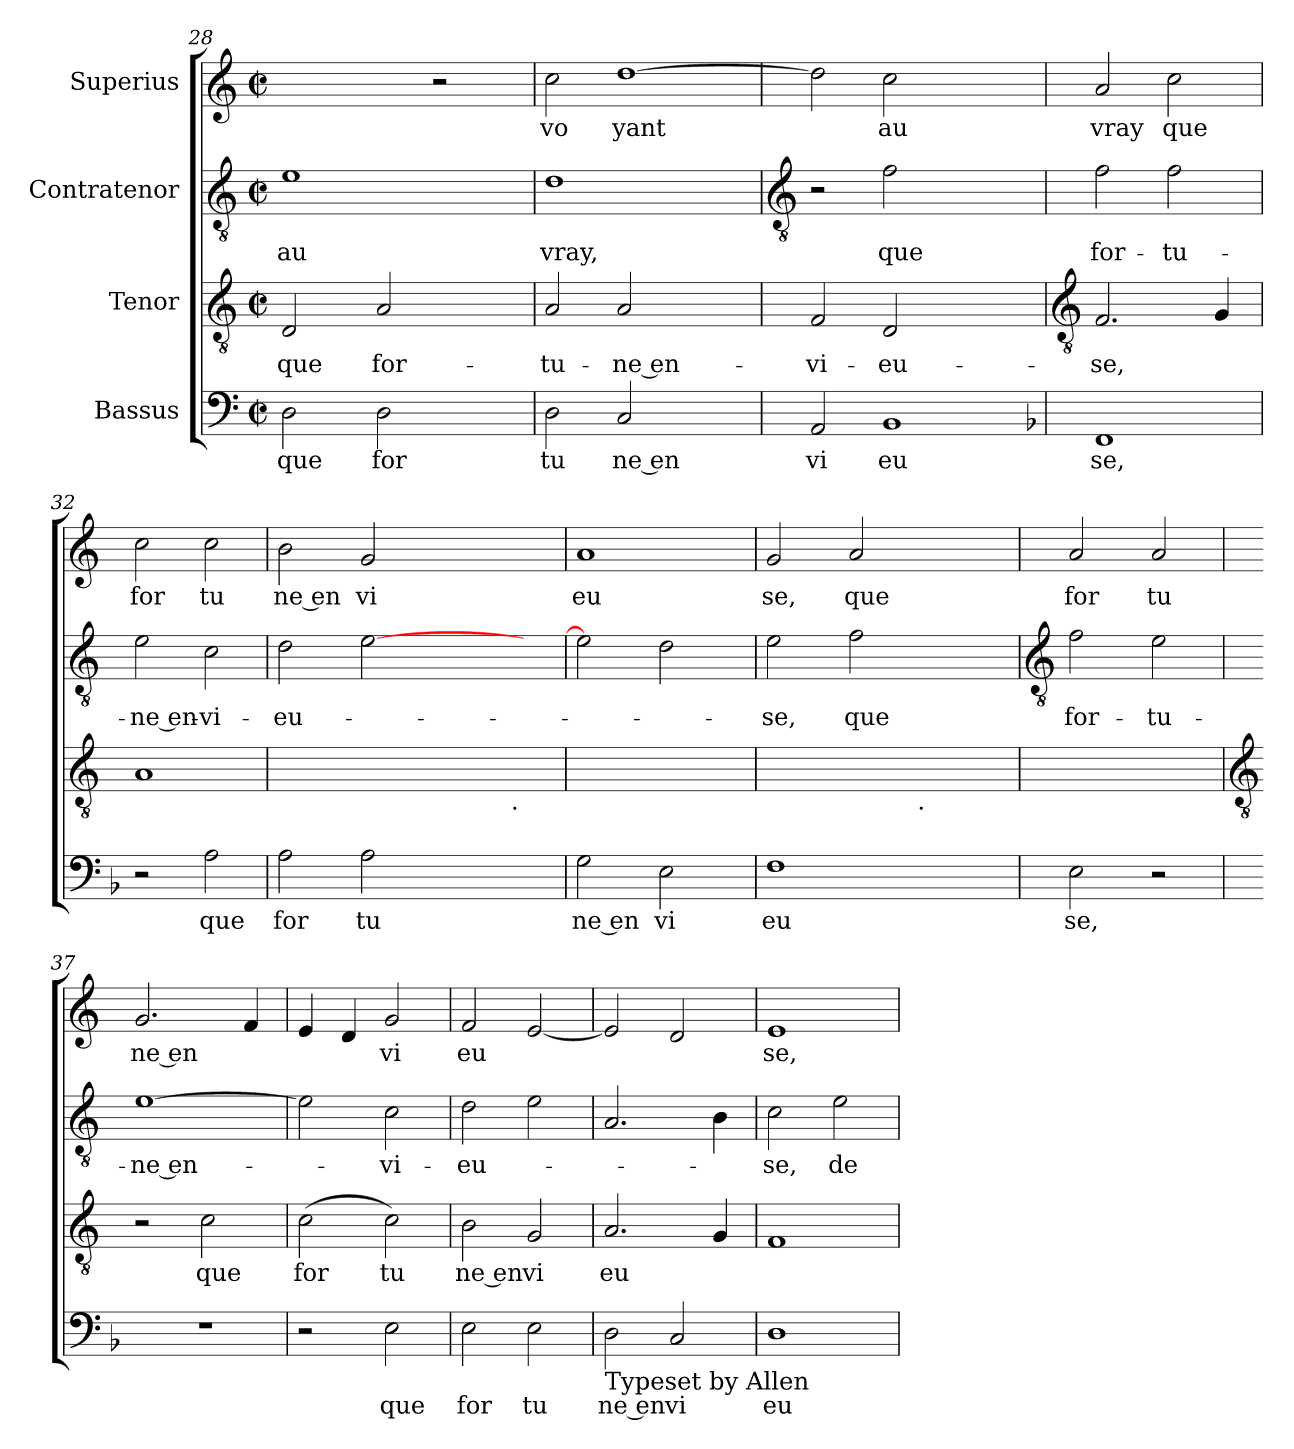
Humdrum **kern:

**kern	**text	**kern	**text	**kern	**text	**kern	**text
*part4	*part4	*part3	*part3	*part2	*part2	*part1	*part1
*staff4	*staff4	*staff3	*staff3	*staff2	*staff2	*staff1	*staff1
*I"Bassus	*	*I"Tenor	*	*I"Contratenor	*	*I"Superius	*
*clefF4	*	*clefGv2	*	*clefGv2	*	*clefG2	*
*k[]	*	*k[]	*	*k[]	*	*k[]	*
*C:	*	*C:	*	*C:	*	*C:	*
*M2/2	*	*M2/2	*	*M2/2	*	*M2/2	*
*met(c|)	*	*met(c|)	*	*met(c|)	*	*met(c|)	*
=28	=28	=28	=28	=28	=28	=28	=28
!	!LO:LY:b	!	!LO:LY:b	!	!LO:LY:b	!	!
2D\	que	2D/	que	1e	au	4ryy	.
.	.	.	.	.	.	4ryy	.
!	!LO:LY:b	!	!LO:LY:b	!	!	!	!
2D\	for	2A/	for-	.	.	4ryy	.
.	.	.	.	.	.	64ryy	.
.	.	.	.	.	.	2r	.
4ryy	.	4ryy	.	4ryy	.	.	.
64ryy	.	64ryy	.	64ryy	.	.	.
=29	=29	=29	=29	=29	=29	=29	=29
!	!LO:LY:b	!	!LO:LY:b	!	!LO:LY:b	!	!LO:LY:b
2D\	tu	2A/	-tu-	1d	vray,	2cc\	vo
!	!LO:LY:b	!	!LO:LY:b	!	!	!	!LO:LY:b
2C/	ne en	2A/	-ne en-	.	.	[1dd	yant
2ryy	.	2ryy	.	2ryy	.	.	.
!!LO:LB:g=z
=30	=30	=30	=30	=30	=30	=30	=30
*	*	*	*	*clefGv2	*	*	*
!	!LO:LY:b	!	!LO:LY:b	!	!	!	!
2AA/	vi	2F/	-vi-	2r	.	2dd\]	.
!	!LO:LY:b	!	!LO:LY:b	!	!LO:LY:b	!	!LO:LY:b
1BB	eu	2D/	-eu-	2f\	que	2cc\	au
.	.	2ryy	.	2ryy	.	2ryy	.
*k[b-]	*	*	*	*	*	*	*
*F:	*	*	*	*	*	*	*
!!LO:LB:g=z
=31	=31	=31	=31	=31	=31	=31	=31
*	*	*clefGv2	*	*	*	*	*
!	!LO:LY:b	!	!LO:LY:b	!	!LO:LY:b	!	!LO:LY:b
1FF	se,	2.F/	-se,	2f\	for-	2a/	vray
!	!	!	!	!	!LO:LY:b	!	!LO:LY:b
.	.	.	.	2f\	-tu-	2cc\	que
.	.	4G/	.	.	.	.	.
=32	=32	=32	=32	=32	=32	=32	=32
!	!	!	!	!	!LO:LY:b	!	!LO:LY:b
2r	.	1A	.	2e\	-ne en-	2cc\	for
!	!LO:LY:b	!	!	!	!LO:LY:b	!	!LO:LY:b
2A\	que	.	.	2c\	-vi-	2cc\	tu
=33	=33	=33	=33	=33	=33	=33	=33
!	!LO:LY:b	!	!	!	!LO:LY:b	!	!LO:LY:b
2A\	for	4ryy	.	2d\	-eu-	2b\	ne en
.	.	4ryy	.	.	.	.	.
!	!LO:LY:b	!	!	!	!	!	!LO:LY:b
2A\	tu	4ryy	.	[2e\	.	2g/	vi
.	.	64ryy	.	.	.	.	.
.	.	64ryy	.	.	.	.	.
.	.	64ryy	.	.	.	.	.
.	.	64ryy	.	.	.	.	.
.	.	64ryy	.	.	.	.	.
.	.	64ryy	.	.	.	.	.
.	.	64ryy	.	.	.	.	.
.	.	64ryy	.	.	.	.	.
.	.	64ryy	.	.	.	.	.
.	.	64ryy	.	.	.	.	.
.	.	64ryy	.	.	.	.	.
.	.	64ryy	.	.	.	.	.
.	.	64ryy	.	.	.	.	.
.	.	64ryy	.	.	.	.	.
!	!	!LO:TX:b:t=.	!	!	!	!	!
.	.	64ryy	.	.	.	.	.
.	.	4ryy	.	.	.	.	.
8...ryy	.	.	.	8...ryy	.	8...ryy	.
=34	=34	=34	=34	=34	=34	=34	=34
!	!LO:LY:b	!	!	!	!	!	!LO:LY:b
2G\	ne en	4ryy	.	2e\]	.	1a	eu
.	.	4ryy	.	.	.	.	.
!	!LO:LY:b	!	!	!	!	!	!
2E\	vi	4ryy	.	2d\	.	.	.
.	.	64ryy	.	.	.	.	.
.	.	4ryy	.	.	.	.	.
64ryy	.	.	.	64ryy	.	64ryy	.
=35	=35	=35	=35	=35	=35	=35	=35
!	!LO:LY:b	!	!	!	!LO:LY:b	!	!LO:LY:b
1F	eu	4ryy	.	2e\	-se,	2g/	se,
.	.	4ryy	.	.	.	.	.
!	!	!	!	!	!LO:LY:b	!	!LO:LY:b
.	.	32ryy	.	2f\	que	2a/	que
.	.	32ryy	.	.	.	.	.
.	.	32ryy	.	.	.	.	.
.	.	32ryy	.	.	.	.	.
.	.	32ryy	.	.	.	.	.
.	.	32ryy	.	.	.	.	.
!	!	!LO:TX:b:t=.	!	!	!	!	!
.	.	32ryy	.	.	.	.	.
.	.	4ryy	.	.	.	.	.
.	.	4ryy	.	.	.	.	.
8..ryy	.	.	.	8..ryy	.	8..ryy	.
!!LO:LB:g=z
=36	=36	=36	=36	=36	=36	=36	=36
*	*	*	*	*clefGv2	*	*	*
!	!LO:LY:b	!	!	!	!LO:LY:b	!	!LO:LY:b
2E\	se,	4ryy	.	2f\	for-	2a/	for
.	.	4ryy	.	.	.	.	.
!	!	!	!	!	!LO:LY:b	!	!LO:LY:b
2r	.	32ryy	.	2e\	-tu-	2a/	tu
.	.	4...ryy	.	.	.	.	.
!!LO:LB:g=z
=37	=37	=37	=37	=37	=37	=37	=37
*	*	*clefGv2	*	*	*	*	*
!	!	!	!	!	!LO:LY:b	!	!LO:LY:b
1r	.	2r	.	[1e	-ne en-	2.g/	ne en
!	!	!	!LO:LY:b	!	!	!	!
.	.	2c\	que	.	.	.	.
.	.	.	.	.	.	4f/	.
=38	=38	=38	=38	=38	=38	=38	=38
!	!	!	!LO:LY:b	!	!	!	!
2r	.	(>2c\	for	2e\]	.	4e/	.
.	.	.	.	.	.	4d/	.
!	!LO:LY:b	!	!LO:LY:b	!	!LO:LY:b	!	!LO:LY:b
2E\	que	2c\)	tu	2c\	-vi-	2g/	vi
=39	=39	=39	=39	=39	=39	=39	=39
!	!LO:LY:b	!	!LO:LY:b	!	!LO:LY:b	!	!LO:LY:b
2E\	for	2B\	ne en	2d\	-eu-	2f/	eu
!	!LO:LY:b	!	!LO:LY:b	!	!	!	!
2E\	tu	2G/	vi	2e\	.	[2e/	.
=40	=40	=40	=40	=40	=40	=40	=40
!LO:TX:b:t=Typeset by Allen	!	!	!	!	!	!	!
!	!LO:LY:b	!	!LO:LY:b	!	!	!	!
2D\	ne en	2.A/	eu	2.A/	.	2e/]	.
!	!LO:LY:b	!	!	!	!	!	!
2C/	vi	.	.	.	.	2d/	.
.	.	4G/	.	4B\	.	.	.
=41	=41	=41	=41	=41	=41	=41	=41
!	!LO:LY:b	!	!	!	!LO:LY:b	!	!LO:LY:b
1D	eu	1F	.	2c\	-se,	1e	se,
!	!	!	!	!	!LO:LY:b	!	!
.	.	.	.	2e\	de	.	.
=	=	=	=	=	=	=	=
*-	*-	*-	*-	*-	*-	*-	*-
